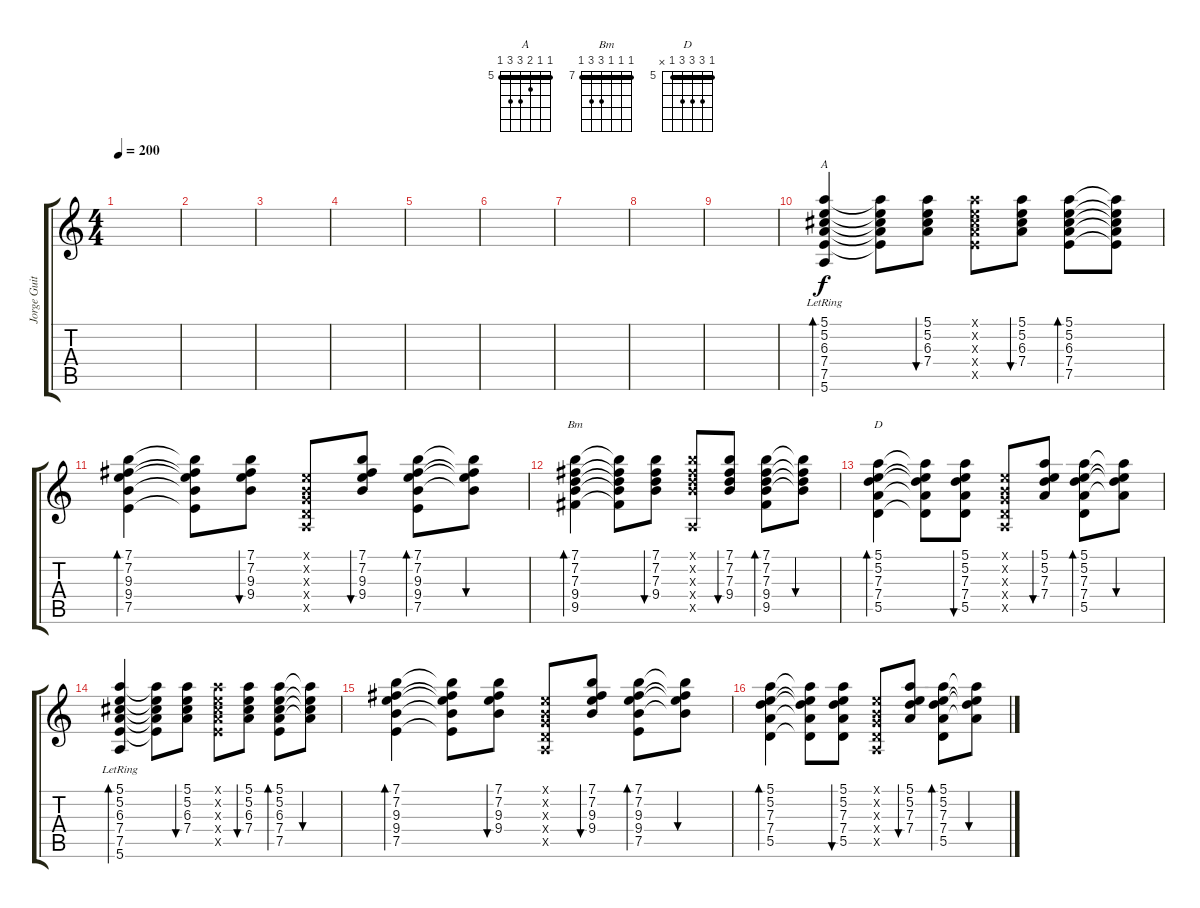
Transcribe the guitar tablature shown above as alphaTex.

\track ("Jorge Guitarra 2" "Jorge Guit") {instrument acousticguitarnylon}
\staff {score tabs}
\tuning (E4 B3 G3 D3 A2 E2) {hide}
\chord ("A" 5 5 6 7 7 5) {firstfret 5 barre 5}
\chord ("Bm" 7 7 7 9 9 7) {firstfret 7 barre 7}
\chord ("D" 5 7 7 7 5 x) {firstfret 5 barre 5}
\ts (4 4)
\tempo 200
\clef g2
\ks c
|
|
|
|
|
|
|
|
|
(5.1 5.2 6.3{lr} 7.4 7.5 5.6).4{bd 120 ch "A"} (5.1{t} 5.2{t} 6.3{t} 7.4{t} 7.5{t}).8 (5.1 5.2 6.3 7.4).8{bu 30} (5.1{x} 5.2{x} 6.3{x} 7.4{x} 7.5{x}).8 (5.1 5.2 6.3 7.4).8{bu 30} (5.1 5.2 6.3 7.4 7.5).8{bd 30} (5.1{t} 5.2{t} 6.3{t} 7.4{t} 7.5{t}).8 |
(7.1 7.2 9.3 9.4 7.5).4{bd 60} (7.1{t} 7.2{t} 9.3{t} 9.4{t} 7.5{t}).8 (7.1 7.2 9.3 9.4).8{bu 30} (0.1{x} 0.2{x} 0.3{x} 0.4{x} 0.5{x}).8 (7.1 7.2 9.3 9.4).8{bu 30} (7.1 7.2 9.3 9.4 7.5).8{bd 30} (7.1{t} 7.2{t} 9.3{t} 9.4{t}).8{bu 30} |
(7.1 7.2 7.3 9.4 9.5).4{bd 60 ch "Bm"} (7.1{t} 7.2{t} 7.3{t} 9.4{t} 9.5{t}).8 (7.1 7.2 7.3 9.4).8{bu 30} (7.1{x} 7.2{x} 7.3{x} 9.4{x} 0.5{x}).8 (7.1 7.2 7.3 9.4).8{bu 30} (7.1 7.2 7.3 9.4 9.5).8{bd 30} (7.1{t} 7.2{t} 7.3{t} 9.4{t}).8{bu 30} |
(5.1 5.2 7.3 7.4 5.5).4{bd 60 ch "D"} (5.1{t} 5.2{t} 7.3{t} 7.4{t} 5.5{t}).8 (5.1 5.2 7.3 7.4 5.5).8{bu 30} (0.1{x} 0.2{x} 0.3{x} 0.4{x} 0.5{x}).8 (5.1 5.2 7.3 7.4).8{bu 30} (5.1 5.2 7.3 7.4 5.5).8{bd 30} (5.1{t} 5.2{t} 7.3{t} 7.4{t}).8{bu 30} |
(5.1 5.2 6.3{lr} 7.4 7.5 5.6).4{bd 120} (5.1{t} 5.2{t} 6.3{t} 7.4{t} 7.5{t}).8 (5.1 5.2 6.3 7.4).8{bu 30} (5.1{x} 5.2{x} 6.3{x} 7.4{x} 7.5{x}).8 (5.1 5.2 6.3 7.4).8{bu 30} (5.1 5.2 6.3 7.4 7.5).8{bd 30} (5.1{t} 5.2{t} 6.3{t} 7.4{t}).8{bu 30} |
(7.1 7.2 9.3 9.4 7.5).4{bd 60} (7.1{t} 7.2{t} 9.3{t} 9.4{t} 7.5{t}).8 (7.1 7.2 9.3 9.4).8{bu 30} (0.1{x} 0.2{x} 0.3{x} 0.4{x} 0.5{x}).8 (7.1 7.2 9.3 9.4).8{bu 30} (7.1 7.2 9.3 9.4 7.5).8{bd 30} (7.1{t} 7.2{t} 9.3{t} 9.4{t}).8{bu 30} |
(5.1 5.2 7.3 7.4 5.5).4{bd 60} (5.1{t} 5.2{t} 7.3{t} 7.4{t} 5.5{t}).8 (5.1 5.2 7.3 7.4 5.5).8{bu 30} (0.1{x} 0.2{x} 0.3{x} 0.4{x} 0.5{x}).8 (5.1 5.2 7.3 7.4).8{bu 30} (5.1 5.2 7.3 7.4 5.5).8{bd 30} (5.1{t} 5.2{t} 7.3{t} 7.4{t}).8{bu 30}
